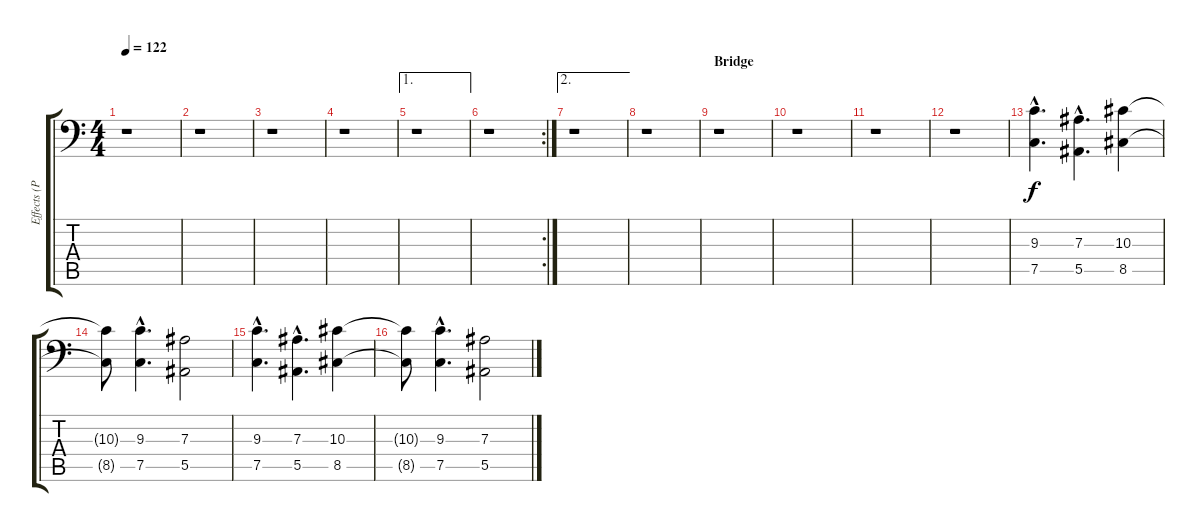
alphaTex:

\track ("Effects (Programmed by Tommy Decker)" "Effects (P") {instrument taikodrum}
\staff {score tabs}
\tuning (C4 G3 Eb3 Bb2 F2 Bb1) {hide}
\ts (4 4)
\tempo 122
\clef f4
\ks c
r.1{dy f} |
r.1 |
r.1 |
r.1 |
\ae 1
r.1 |
\rc 2
r.1 |
\ae 2
r.1 |
r.1 |
\section ("" "Bridge")
r.1 |
r.1 |
r.1 |
r.1 |
(9.3{hac} 7.5{hac}).4{d instrument guitarharmonics} (7.3{hac} 5.5{hac}).4{d} (10.3 8.5).4 |
(10.3{t} 8.5{t}).8 (9.3{hac} 7.5{hac}).4{d} (7.3 5.5).2 |
(9.3{hac} 7.5{hac}).4{d} (7.3{hac} 5.5{hac}).4{d} (10.3 8.5).4 |
(10.3{t} 8.5{t}).8 (9.3{hac} 7.5{hac}).4{d} (7.3 5.5).2
